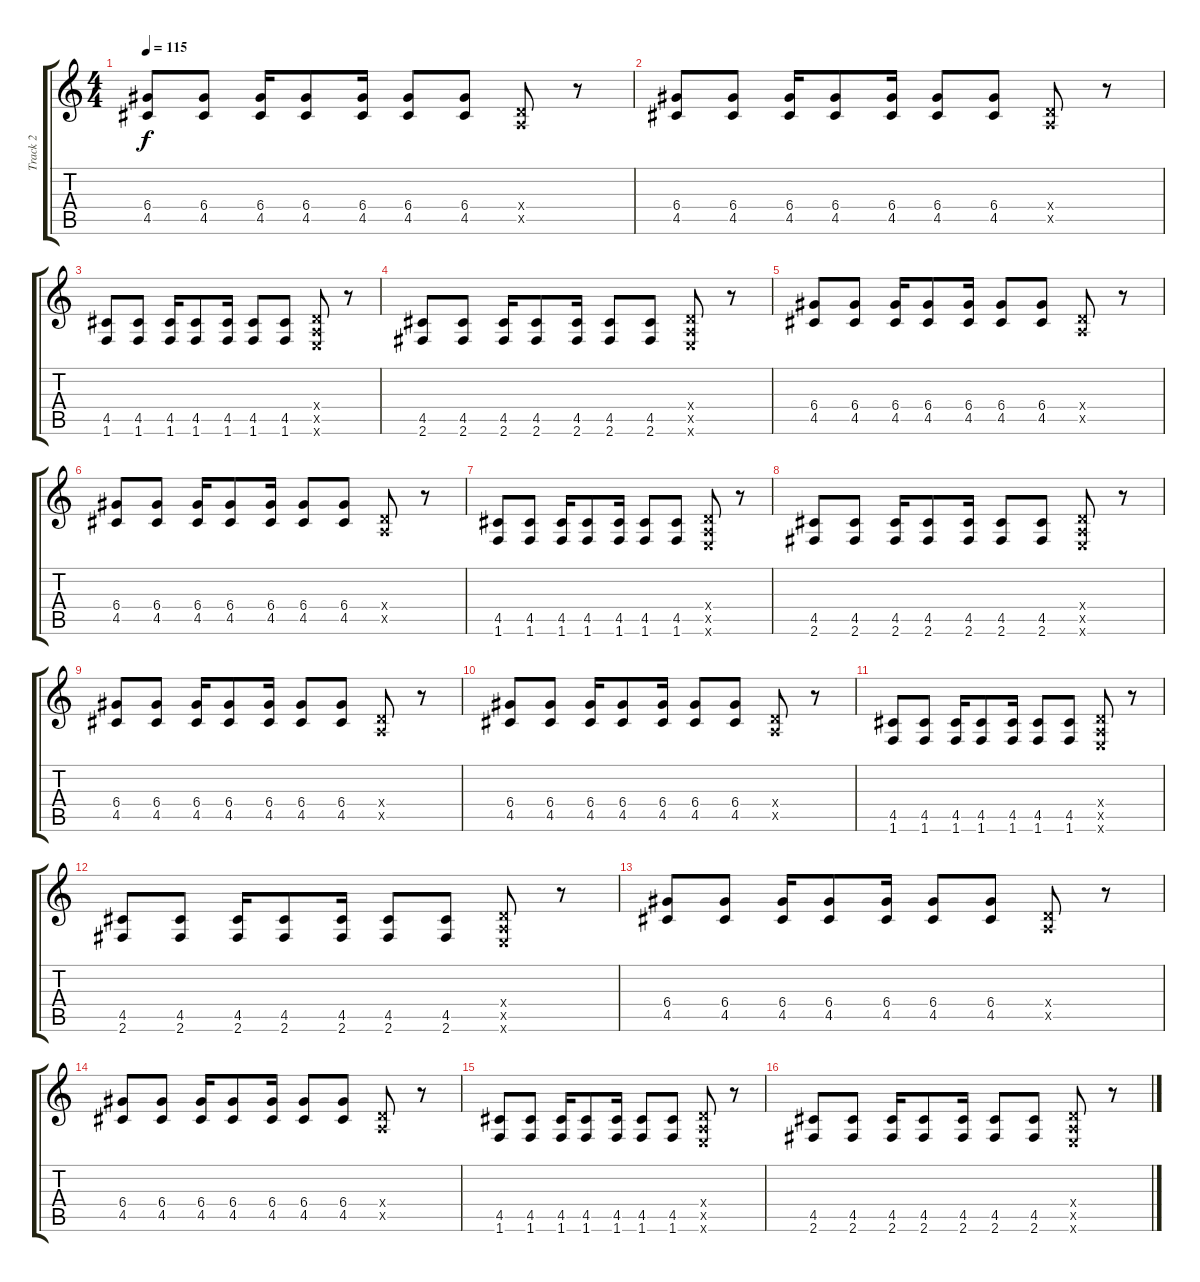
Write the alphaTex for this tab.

\track ("Track 2" "Track 2") {instrument distortionguitar}
\staff {score tabs}
\tuning (E4 B3 G3 D3 A2 E2) {hide}
\ts (4 4)
\tempo 115
\clef g2
\ks c
(6.4 4.5).8{dy f} (6.4 4.5).8 (6.4 4.5).16 (6.4 4.5).8 (6.4 4.5).16 (6.4 4.5).8 (6.4 4.5).8 (0.4{x} 0.5{x}).8 r.8 |
(6.4 4.5).8 (6.4 4.5).8 (6.4 4.5).16 (6.4 4.5).8 (6.4 4.5).16 (6.4 4.5).8 (6.4 4.5).8 (0.4{x} 0.5{x}).8 r.8 |
(4.5 1.6).8 (4.5 1.6).8 (4.5 1.6).16 (4.5 1.6).8 (4.5 1.6).16 (4.5 1.6).8 (4.5 1.6).8 (0.4{x} 0.5{x} 0.6{x}).8 r.8 |
(4.5 2.6).8 (4.5 2.6).8 (4.5 2.6).16 (4.5 2.6).8 (4.5 2.6).16 (4.5 2.6).8 (4.5 2.6).8 (0.4{x} 0.5{x} 0.6{x}).8 r.8 |
(6.4 4.5).8 (6.4 4.5).8 (6.4 4.5).16 (6.4 4.5).8 (6.4 4.5).16 (6.4 4.5).8 (6.4 4.5).8 (0.4{x} 0.5{x}).8 r.8 |
(6.4 4.5).8 (6.4 4.5).8 (6.4 4.5).16 (6.4 4.5).8 (6.4 4.5).16 (6.4 4.5).8 (6.4 4.5).8 (0.4{x} 0.5{x}).8 r.8 |
(4.5 1.6).8 (4.5 1.6).8 (4.5 1.6).16 (4.5 1.6).8 (4.5 1.6).16 (4.5 1.6).8 (4.5 1.6).8 (0.4{x} 0.5{x} 0.6{x}).8 r.8 |
(4.5 2.6).8 (4.5 2.6).8 (4.5 2.6).16 (4.5 2.6).8 (4.5 2.6).16 (4.5 2.6).8 (4.5 2.6).8 (0.4{x} 0.5{x} 0.6{x}).8 r.8 |
(6.4 4.5).8 (6.4 4.5).8 (6.4 4.5).16 (6.4 4.5).8 (6.4 4.5).16 (6.4 4.5).8 (6.4 4.5).8 (0.4{x} 0.5{x}).8 r.8 |
(6.4 4.5).8 (6.4 4.5).8 (6.4 4.5).16 (6.4 4.5).8 (6.4 4.5).16 (6.4 4.5).8 (6.4 4.5).8 (0.4{x} 0.5{x}).8 r.8 |
(4.5 1.6).8 (4.5 1.6).8 (4.5 1.6).16 (4.5 1.6).8 (4.5 1.6).16 (4.5 1.6).8 (4.5 1.6).8 (0.4{x} 0.5{x} 0.6{x}).8 r.8 |
(4.5 2.6).8 (4.5 2.6).8 (4.5 2.6).16 (4.5 2.6).8 (4.5 2.6).16 (4.5 2.6).8 (4.5 2.6).8 (0.4{x} 0.5{x} 0.6{x}).8 r.8 |
(6.4 4.5).8 (6.4 4.5).8 (6.4 4.5).16 (6.4 4.5).8 (6.4 4.5).16 (6.4 4.5).8 (6.4 4.5).8 (0.4{x} 0.5{x}).8 r.8 |
(6.4 4.5).8 (6.4 4.5).8 (6.4 4.5).16 (6.4 4.5).8 (6.4 4.5).16 (6.4 4.5).8 (6.4 4.5).8 (0.4{x} 0.5{x}).8 r.8 |
(4.5 1.6).8 (4.5 1.6).8 (4.5 1.6).16 (4.5 1.6).8 (4.5 1.6).16 (4.5 1.6).8 (4.5 1.6).8 (0.4{x} 0.5{x} 0.6{x}).8 r.8 |
(4.5 2.6).8 (4.5 2.6).8 (4.5 2.6).16 (4.5 2.6).8 (4.5 2.6).16 (4.5 2.6).8 (4.5 2.6).8 (0.4{x} 0.5{x} 0.6{x}).8 r.8
